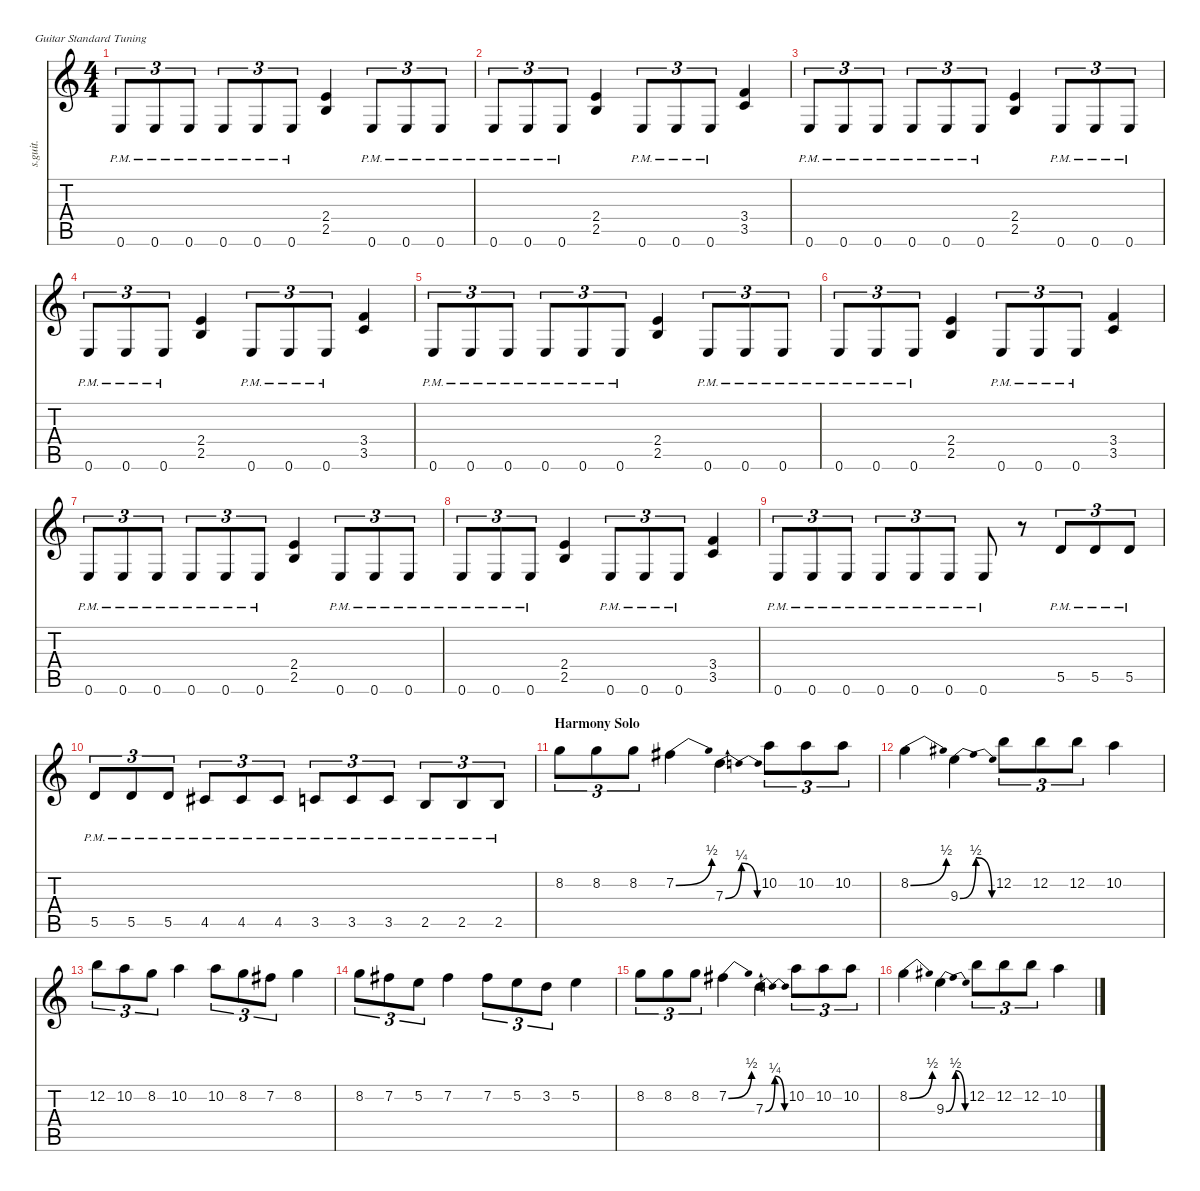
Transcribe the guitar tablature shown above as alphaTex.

\defaultSystemsLayout 4
\hideDynamics
\bracketExtendMode nobrackets
\track ("Kirk Hammett - Lead Distortion" "s.guit.") {instrument distortionguitar}
\staff {score tabs}
\tuning (E4 B3 G3 D3 A2 E2)
\ts (4 4)
\tempo (220 hide)
\clef g2
\ks c
0.6{pm}.8{tu (3 2) lyrics (0 "") lyrics (1 "") lyrics (2 "") lyrics (3 "") lyrics (4 "") dy fff} 0.6{pm}.8{tu (3 2) lyrics (0 "") lyrics (1 "") lyrics (2 "") lyrics (3 "") lyrics (4 "") dy ff} 0.6{pm}.8{tu (3 2) lyrics (0 "") lyrics (1 "") lyrics (2 "") lyrics (3 "") lyrics (4 "")} 0.6{pm}.8{tu (3 2) lyrics (0 "") lyrics (1 "") lyrics (2 "") lyrics (3 "") lyrics (4 "") dy fff} 0.6{pm}.8{tu (3 2) lyrics (0 "") lyrics (1 "") lyrics (2 "") lyrics (3 "") lyrics (4 "") dy ff} 0.6{pm}.8{tu (3 2) lyrics (0 "") lyrics (1 "") lyrics (2 "") lyrics (3 "") lyrics (4 "") dy f} (2.4 2.5).4{lyrics (0 "") lyrics (1 "") lyrics (2 "") lyrics (3 "") lyrics (4 "") dy ff} 0.6{pm}.8{tu (3 2) lyrics (0 "") lyrics (1 "") lyrics (2 "") lyrics (3 "") lyrics (4 "") dy fff} 0.6{pm}.8{tu (3 2) lyrics (0 "") lyrics (1 "") lyrics (2 "") lyrics (3 "") lyrics (4 "") dy ff} 0.6{pm}.8{tu (3 2) lyrics (0 "") lyrics (1 "") lyrics (2 "") lyrics (3 "") lyrics (4 "") dy fff} |
0.6{pm}.8{tu (3 2) lyrics (0 "") lyrics (1 "") lyrics (2 "") lyrics (3 "") lyrics (4 "") dy ff} 0.6{pm}.8{tu (3 2) lyrics (0 "") lyrics (1 "") lyrics (2 "") lyrics (3 "") lyrics (4 "")} 0.6{pm}.8{tu (3 2) lyrics (0 "") lyrics (1 "") lyrics (2 "") lyrics (3 "") lyrics (4 "") dy f} (2.4 2.5).4{lyrics (0 "") lyrics (1 "") lyrics (2 "") lyrics (3 "") lyrics (4 "") dy ff} 0.6{pm}.8{tu (3 2) lyrics (0 "") lyrics (1 "") lyrics (2 "") lyrics (3 "") lyrics (4 "") dy fff} 0.6{pm}.8{tu (3 2) lyrics (0 "") lyrics (1 "") lyrics (2 "") lyrics (3 "") lyrics (4 "") dy ff} 0.6{pm}.8{tu (3 2) lyrics (0 "") lyrics (1 "") lyrics (2 "") lyrics (3 "") lyrics (4 "")} (3.4 3.5).4{lyrics (0 "") lyrics (1 "") lyrics (2 "") lyrics (3 "") lyrics (4 "")} |
0.6{pm}.8{tu (3 2) lyrics (0 "") lyrics (1 "") lyrics (2 "") lyrics (3 "") lyrics (4 "") dy fff} 0.6{pm}.8{tu (3 2) lyrics (0 "") lyrics (1 "") lyrics (2 "") lyrics (3 "") lyrics (4 "") dy ff} 0.6{pm}.8{tu (3 2) lyrics (0 "") lyrics (1 "") lyrics (2 "") lyrics (3 "") lyrics (4 "")} 0.6{pm}.8{tu (3 2) lyrics (0 "") lyrics (1 "") lyrics (2 "") lyrics (3 "") lyrics (4 "") dy fff} 0.6{pm}.8{tu (3 2) lyrics (0 "") lyrics (1 "") lyrics (2 "") lyrics (3 "") lyrics (4 "") dy ff} 0.6{pm}.8{tu (3 2) lyrics (0 "") lyrics (1 "") lyrics (2 "") lyrics (3 "") lyrics (4 "") dy f} (2.4 2.5).4{lyrics (0 "") lyrics (1 "") lyrics (2 "") lyrics (3 "") lyrics (4 "") dy ff} 0.6{pm}.8{tu (3 2) lyrics (0 "") lyrics (1 "") lyrics (2 "") lyrics (3 "") lyrics (4 "") dy fff} 0.6{pm}.8{tu (3 2) lyrics (0 "") lyrics (1 "") lyrics (2 "") lyrics (3 "") lyrics (4 "") dy ff} 0.6{pm}.8{tu (3 2) lyrics (0 "") lyrics (1 "") lyrics (2 "") lyrics (3 "") lyrics (4 "") dy fff} |
0.6{pm}.8{tu (3 2) lyrics (0 "") lyrics (1 "") lyrics (2 "") lyrics (3 "") lyrics (4 "") dy ff} 0.6{pm}.8{tu (3 2) lyrics (0 "") lyrics (1 "") lyrics (2 "") lyrics (3 "") lyrics (4 "")} 0.6{pm}.8{tu (3 2) lyrics (0 "") lyrics (1 "") lyrics (2 "") lyrics (3 "") lyrics (4 "") dy f} (2.4 2.5).4{lyrics (0 "") lyrics (1 "") lyrics (2 "") lyrics (3 "") lyrics (4 "") dy ff} 0.6{pm}.8{tu (3 2) lyrics (0 "") lyrics (1 "") lyrics (2 "") lyrics (3 "") lyrics (4 "") dy fff} 0.6{pm}.8{tu (3 2) lyrics (0 "") lyrics (1 "") lyrics (2 "") lyrics (3 "") lyrics (4 "") dy ff} 0.6{pm}.8{tu (3 2) lyrics (0 "") lyrics (1 "") lyrics (2 "") lyrics (3 "") lyrics (4 "")} (3.4 3.5).4{lyrics (0 "") lyrics (1 "") lyrics (2 "") lyrics (3 "") lyrics (4 "")} |
0.6{pm}.8{tu (3 2) lyrics (0 "") lyrics (1 "") lyrics (2 "") lyrics (3 "") lyrics (4 "") dy fff} 0.6{pm}.8{tu (3 2) lyrics (0 "") lyrics (1 "") lyrics (2 "") lyrics (3 "") lyrics (4 "") dy ff} 0.6{pm}.8{tu (3 2) lyrics (0 "") lyrics (1 "") lyrics (2 "") lyrics (3 "") lyrics (4 "")} 0.6{pm}.8{tu (3 2) lyrics (0 "") lyrics (1 "") lyrics (2 "") lyrics (3 "") lyrics (4 "") dy fff} 0.6{pm}.8{tu (3 2) lyrics (0 "") lyrics (1 "") lyrics (2 "") lyrics (3 "") lyrics (4 "") dy ff} 0.6{pm}.8{tu (3 2) lyrics (0 "") lyrics (1 "") lyrics (2 "") lyrics (3 "") lyrics (4 "") dy f} (2.4 2.5).4{lyrics (0 "") lyrics (1 "") lyrics (2 "") lyrics (3 "") lyrics (4 "") dy ff} 0.6{pm}.8{tu (3 2) lyrics (0 "") lyrics (1 "") lyrics (2 "") lyrics (3 "") lyrics (4 "") dy fff} 0.6{pm}.8{tu (3 2) lyrics (0 "") lyrics (1 "") lyrics (2 "") lyrics (3 "") lyrics (4 "") dy ff} 0.6{pm}.8{tu (3 2) lyrics (0 "") lyrics (1 "") lyrics (2 "") lyrics (3 "") lyrics (4 "") dy fff} |
0.6{pm}.8{tu (3 2) lyrics (0 "") lyrics (1 "") lyrics (2 "") lyrics (3 "") lyrics (4 "") dy ff} 0.6{pm}.8{tu (3 2) lyrics (0 "") lyrics (1 "") lyrics (2 "") lyrics (3 "") lyrics (4 "")} 0.6{pm}.8{tu (3 2) lyrics (0 "") lyrics (1 "") lyrics (2 "") lyrics (3 "") lyrics (4 "") dy f} (2.4 2.5).4{lyrics (0 "") lyrics (1 "") lyrics (2 "") lyrics (3 "") lyrics (4 "") dy ff} 0.6{pm}.8{tu (3 2) lyrics (0 "") lyrics (1 "") lyrics (2 "") lyrics (3 "") lyrics (4 "") dy fff} 0.6{pm}.8{tu (3 2) lyrics (0 "") lyrics (1 "") lyrics (2 "") lyrics (3 "") lyrics (4 "") dy ff} 0.6{pm}.8{tu (3 2) lyrics (0 "") lyrics (1 "") lyrics (2 "") lyrics (3 "") lyrics (4 "")} (3.4 3.5).4{lyrics (0 "") lyrics (1 "") lyrics (2 "") lyrics (3 "") lyrics (4 "")} |
0.6{pm}.8{tu (3 2) lyrics (0 "") lyrics (1 "") lyrics (2 "") lyrics (3 "") lyrics (4 "") dy fff} 0.6{pm}.8{tu (3 2) lyrics (0 "") lyrics (1 "") lyrics (2 "") lyrics (3 "") lyrics (4 "") dy ff} 0.6{pm}.8{tu (3 2) lyrics (0 "") lyrics (1 "") lyrics (2 "") lyrics (3 "") lyrics (4 "")} 0.6{pm}.8{tu (3 2) lyrics (0 "") lyrics (1 "") lyrics (2 "") lyrics (3 "") lyrics (4 "") dy fff} 0.6{pm}.8{tu (3 2) lyrics (0 "") lyrics (1 "") lyrics (2 "") lyrics (3 "") lyrics (4 "") dy ff} 0.6{pm}.8{tu (3 2) lyrics (0 "") lyrics (1 "") lyrics (2 "") lyrics (3 "") lyrics (4 "") dy f} (2.4 2.5).4{lyrics (0 "") lyrics (1 "") lyrics (2 "") lyrics (3 "") lyrics (4 "") dy ff} 0.6{pm}.8{tu (3 2) lyrics (0 "") lyrics (1 "") lyrics (2 "") lyrics (3 "") lyrics (4 "") dy fff} 0.6{pm}.8{tu (3 2) lyrics (0 "") lyrics (1 "") lyrics (2 "") lyrics (3 "") lyrics (4 "") dy ff} 0.6{pm}.8{tu (3 2) lyrics (0 "") lyrics (1 "") lyrics (2 "") lyrics (3 "") lyrics (4 "") dy fff} |
0.6{pm}.8{tu (3 2) lyrics (0 "") lyrics (1 "") lyrics (2 "") lyrics (3 "") lyrics (4 "") dy ff} 0.6{pm}.8{tu (3 2) lyrics (0 "") lyrics (1 "") lyrics (2 "") lyrics (3 "") lyrics (4 "")} 0.6{pm}.8{tu (3 2) lyrics (0 "") lyrics (1 "") lyrics (2 "") lyrics (3 "") lyrics (4 "") dy f} (2.4 2.5).4{lyrics (0 "") lyrics (1 "") lyrics (2 "") lyrics (3 "") lyrics (4 "") dy ff} 0.6{pm}.8{tu (3 2) lyrics (0 "") lyrics (1 "") lyrics (2 "") lyrics (3 "") lyrics (4 "") dy fff} 0.6{pm}.8{tu (3 2) lyrics (0 "") lyrics (1 "") lyrics (2 "") lyrics (3 "") lyrics (4 "") dy ff} 0.6{pm}.8{tu (3 2) lyrics (0 "") lyrics (1 "") lyrics (2 "") lyrics (3 "") lyrics (4 "")} (3.4 3.5).4{lyrics (0 "") lyrics (1 "") lyrics (2 "") lyrics (3 "") lyrics (4 "")} |
0.6{pm}.8{tu (3 2) lyrics (0 "") lyrics (1 "") lyrics (2 "") lyrics (3 "") lyrics (4 "") dy fff} 0.6{pm}.8{tu (3 2) lyrics (0 "") lyrics (1 "") lyrics (2 "") lyrics (3 "") lyrics (4 "") dy ff} 0.6{pm}.8{tu (3 2) lyrics (0 "") lyrics (1 "") lyrics (2 "") lyrics (3 "") lyrics (4 "")} 0.6{pm}.8{tu (3 2) lyrics (0 "") lyrics (1 "") lyrics (2 "") lyrics (3 "") lyrics (4 "") dy fff} 0.6{pm}.8{tu (3 2) lyrics (0 "") lyrics (1 "") lyrics (2 "") lyrics (3 "") lyrics (4 "") dy ff} 0.6{pm}.8{tu (3 2) lyrics (0 "") lyrics (1 "") lyrics (2 "") lyrics (3 "") lyrics (4 "") dy f} 0.6{pm}.8{lyrics (0 "") lyrics (1 "") lyrics (2 "") lyrics (3 "") lyrics (4 "") dy fff} r.8 5.5{pm}.8{tu (3 2) lyrics (0 "") lyrics (1 "") lyrics (2 "") lyrics (3 "") lyrics (4 "") dy ff} 5.5{pm}.8{tu (3 2) lyrics (0 "") lyrics (1 "") lyrics (2 "") lyrics (3 "") lyrics (4 "") dy f} 5.5{pm}.8{tu (3 2) lyrics (0 "") lyrics (1 "") lyrics (2 "") lyrics (3 "") lyrics (4 "") dy ff} |
5.5{pm}.8{tu (3 2) lyrics (0 "") lyrics (1 "") lyrics (2 "") lyrics (3 "") lyrics (4 "") dy fff} 5.5{pm}.8{tu (3 2) lyrics (0 "") lyrics (1 "") lyrics (2 "") lyrics (3 "") lyrics (4 "") dy ff} 5.5{pm}.8{tu (3 2) lyrics (0 "") lyrics (1 "") lyrics (2 "") lyrics (3 "") lyrics (4 "")} 4.5{pm acc #}.8{tu (3 2) lyrics (0 "") lyrics (1 "") lyrics (2 "") lyrics (3 "") lyrics (4 "") dy fff} 4.5{pm acc #}.8{tu (3 2) lyrics (0 "") lyrics (1 "") lyrics (2 "") lyrics (3 "") lyrics (4 "") dy ff} 4.5{pm acc #}.8{tu (3 2) lyrics (0 "") lyrics (1 "") lyrics (2 "") lyrics (3 "") lyrics (4 "") dy f} 3.5{pm}.8{tu (3 2) lyrics (0 "") lyrics (1 "") lyrics (2 "") lyrics (3 "") lyrics (4 "") dy fff} 3.5{pm}.8{tu (3 2) lyrics (0 "") lyrics (1 "") lyrics (2 "") lyrics (3 "") lyrics (4 "") dy ff} 3.5{pm}.8{tu (3 2) lyrics (0 "") lyrics (1 "") lyrics (2 "") lyrics (3 "") lyrics (4 "")} 2.5{pm}.8{tu (3 2) lyrics (0 "") lyrics (1 "") lyrics (2 "") lyrics (3 "") lyrics (4 "") dy fff} 2.5{pm}.8{tu (3 2) lyrics (0 "") lyrics (1 "") lyrics (2 "") lyrics (3 "") lyrics (4 "") dy ff} 2.5{pm}.8{tu (3 2) lyrics (0 "") lyrics (1 "") lyrics (2 "") lyrics (3 "") lyrics (4 "") dy f} |
\section ("" "Harmony Solo")
8.2.8{tu (3 2) lyrics (0 "") lyrics (1 "") lyrics (2 "") lyrics (3 "") lyrics (4 "") dy fff} 8.2.8{tu (3 2) lyrics (0 "") lyrics (1 "") lyrics (2 "") lyrics (3 "") lyrics (4 "")} 8.2.8{tu (3 2) lyrics (0 "") lyrics (1 "") lyrics (2 "") lyrics (3 "") lyrics (4 "")} 7.2{be (bend 0 0 15 2) acc #}.4{lyrics (0 "") lyrics (1 "") lyrics (2 "") lyrics (3 "") lyrics (4 "")} 7.3{be (bendrelease 0 0 30 1 30 1 60 0)}.4{lyrics (0 "") lyrics (1 "") lyrics (2 "") lyrics (3 "") lyrics (4 "")} 10.2.8{tu (3 2) lyrics (0 "") lyrics (1 "") lyrics (2 "") lyrics (3 "") lyrics (4 "")} 10.2.8{tu (3 2) lyrics (0 "") lyrics (1 "") lyrics (2 "") lyrics (3 "") lyrics (4 "")} 10.2.8{tu (3 2) lyrics (0 "") lyrics (1 "") lyrics (2 "") lyrics (3 "") lyrics (4 "")} |
8.2{be (bend 0 0 15 2)}.4{lyrics (0 "") lyrics (1 "") lyrics (2 "") lyrics (3 "") lyrics (4 "")} 9.3{be (bendrelease 0 0 30 2 30 2 60 0)}.4{lyrics (0 "") lyrics (1 "") lyrics (2 "") lyrics (3 "") lyrics (4 "")} 12.2.8{tu (3 2) lyrics (0 "") lyrics (1 "") lyrics (2 "") lyrics (3 "") lyrics (4 "")} 12.2.8{tu (3 2) lyrics (0 "") lyrics (1 "") lyrics (2 "") lyrics (3 "") lyrics (4 "")} 12.2.8{tu (3 2) lyrics (0 "") lyrics (1 "") lyrics (2 "") lyrics (3 "") lyrics (4 "")} 10.2.4{lyrics (0 "") lyrics (1 "") lyrics (2 "") lyrics (3 "") lyrics (4 "")} |
12.2.8{tu (3 2) lyrics (0 "") lyrics (1 "") lyrics (2 "") lyrics (3 "") lyrics (4 "")} 10.2.8{tu (3 2) lyrics (0 "") lyrics (1 "") lyrics (2 "") lyrics (3 "") lyrics (4 "")} 8.2.8{tu (3 2) lyrics (0 "") lyrics (1 "") lyrics (2 "") lyrics (3 "") lyrics (4 "")} 10.2.4{lyrics (0 "") lyrics (1 "") lyrics (2 "") lyrics (3 "") lyrics (4 "")} 10.2.8{tu (3 2) lyrics (0 "") lyrics (1 "") lyrics (2 "") lyrics (3 "") lyrics (4 "")} 8.2.8{tu (3 2) lyrics (0 "") lyrics (1 "") lyrics (2 "") lyrics (3 "") lyrics (4 "")} 7.2{acc #}.8{tu (3 2) lyrics (0 "") lyrics (1 "") lyrics (2 "") lyrics (3 "") lyrics (4 "")} 8.2.4{lyrics (0 "") lyrics (1 "") lyrics (2 "") lyrics (3 "") lyrics (4 "")} |
8.2.8{tu (3 2) lyrics (0 "") lyrics (1 "") lyrics (2 "") lyrics (3 "") lyrics (4 "")} 7.2{acc #}.8{tu (3 2) lyrics (0 "") lyrics (1 "") lyrics (2 "") lyrics (3 "") lyrics (4 "")} 5.2.8{tu (3 2) lyrics (0 "") lyrics (1 "") lyrics (2 "") lyrics (3 "") lyrics (4 "")} 7.2{acc #}.4{lyrics (0 "") lyrics (1 "") lyrics (2 "") lyrics (3 "") lyrics (4 "")} 7.2{acc #}.8{tu (3 2) lyrics (0 "") lyrics (1 "") lyrics (2 "") lyrics (3 "") lyrics (4 "")} 5.2.8{tu (3 2) lyrics (0 "") lyrics (1 "") lyrics (2 "") lyrics (3 "") lyrics (4 "")} 3.2.8{tu (3 2) lyrics (0 "") lyrics (1 "") lyrics (2 "") lyrics (3 "") lyrics (4 "")} 5.2.4{lyrics (0 "") lyrics (1 "") lyrics (2 "") lyrics (3 "") lyrics (4 "")} |
8.2.8{tu (3 2) lyrics (0 "") lyrics (1 "") lyrics (2 "") lyrics (3 "") lyrics (4 "")} 8.2.8{tu (3 2) lyrics (0 "") lyrics (1 "") lyrics (2 "") lyrics (3 "") lyrics (4 "")} 8.2.8{tu (3 2) lyrics (0 "") lyrics (1 "") lyrics (2 "") lyrics (3 "") lyrics (4 "")} 7.2{be (bend 0 0 15 2) acc #}.4{lyrics (0 "") lyrics (1 "") lyrics (2 "") lyrics (3 "") lyrics (4 "")} 7.3{be (bendrelease 0 0 30 1 30 1 60 0)}.4{lyrics (0 "") lyrics (1 "") lyrics (2 "") lyrics (3 "") lyrics (4 "")} 10.2.8{tu (3 2) lyrics (0 "") lyrics (1 "") lyrics (2 "") lyrics (3 "") lyrics (4 "")} 10.2.8{tu (3 2) lyrics (0 "") lyrics (1 "") lyrics (2 "") lyrics (3 "") lyrics (4 "")} 10.2.8{tu (3 2) lyrics (0 "") lyrics (1 "") lyrics (2 "") lyrics (3 "") lyrics (4 "")} |
8.2{be (bend 0 0 15 2)}.4{lyrics (0 "") lyrics (1 "") lyrics (2 "") lyrics (3 "") lyrics (4 "")} 9.3{be (bendrelease 0 0 30 2 30 2 60 0)}.4{lyrics (0 "") lyrics (1 "") lyrics (2 "") lyrics (3 "") lyrics (4 "")} 12.2.8{tu (3 2) lyrics (0 "") lyrics (1 "") lyrics (2 "") lyrics (3 "") lyrics (4 "")} 12.2.8{tu (3 2) lyrics (0 "") lyrics (1 "") lyrics (2 "") lyrics (3 "") lyrics (4 "")} 12.2.8{tu (3 2) lyrics (0 "") lyrics (1 "") lyrics (2 "") lyrics (3 "") lyrics (4 "")} 10.2.4{lyrics (0 "") lyrics (1 "") lyrics (2 "") lyrics (3 "") lyrics (4 "")}
